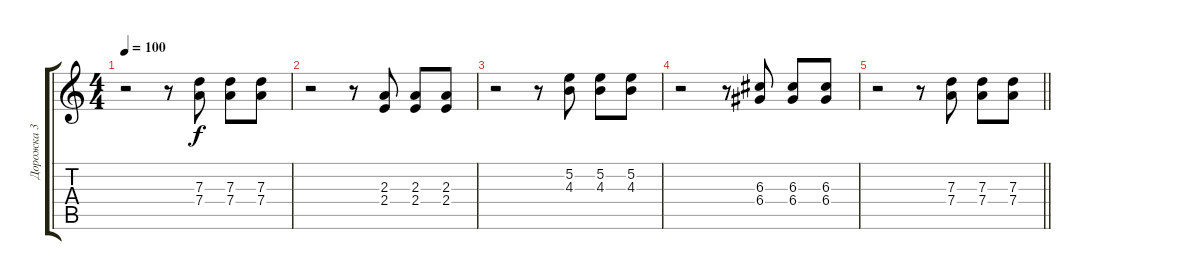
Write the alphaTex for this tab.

\track ("Дорожка 3" "Дорожка 3") {instrument distortionguitar}
\staff {score tabs}
\tuning (E4 B3 G3 D3 A2 E2) {hide}
\ts (4 4)
\tempo 100
\clef g2
\ks c
r.2{dy f} r.8 (7.3 7.4).8 (7.3 7.4).8 (7.3 7.4).8 |
r.2 r.8 (2.3 2.4).8 (2.3 2.4).8 (2.3 2.4).8 |
r.2 r.8 (5.2 4.3).8 (5.2 4.3).8 (5.2 4.3).8 |
r.2 r.8 (6.3 6.4).8 (6.3 6.4).8 (6.3 6.4).8 |
\barLineRight lightlight
r.2 r.8 (7.3 7.4).8 (7.3 7.4).8 (7.3 7.4).8
